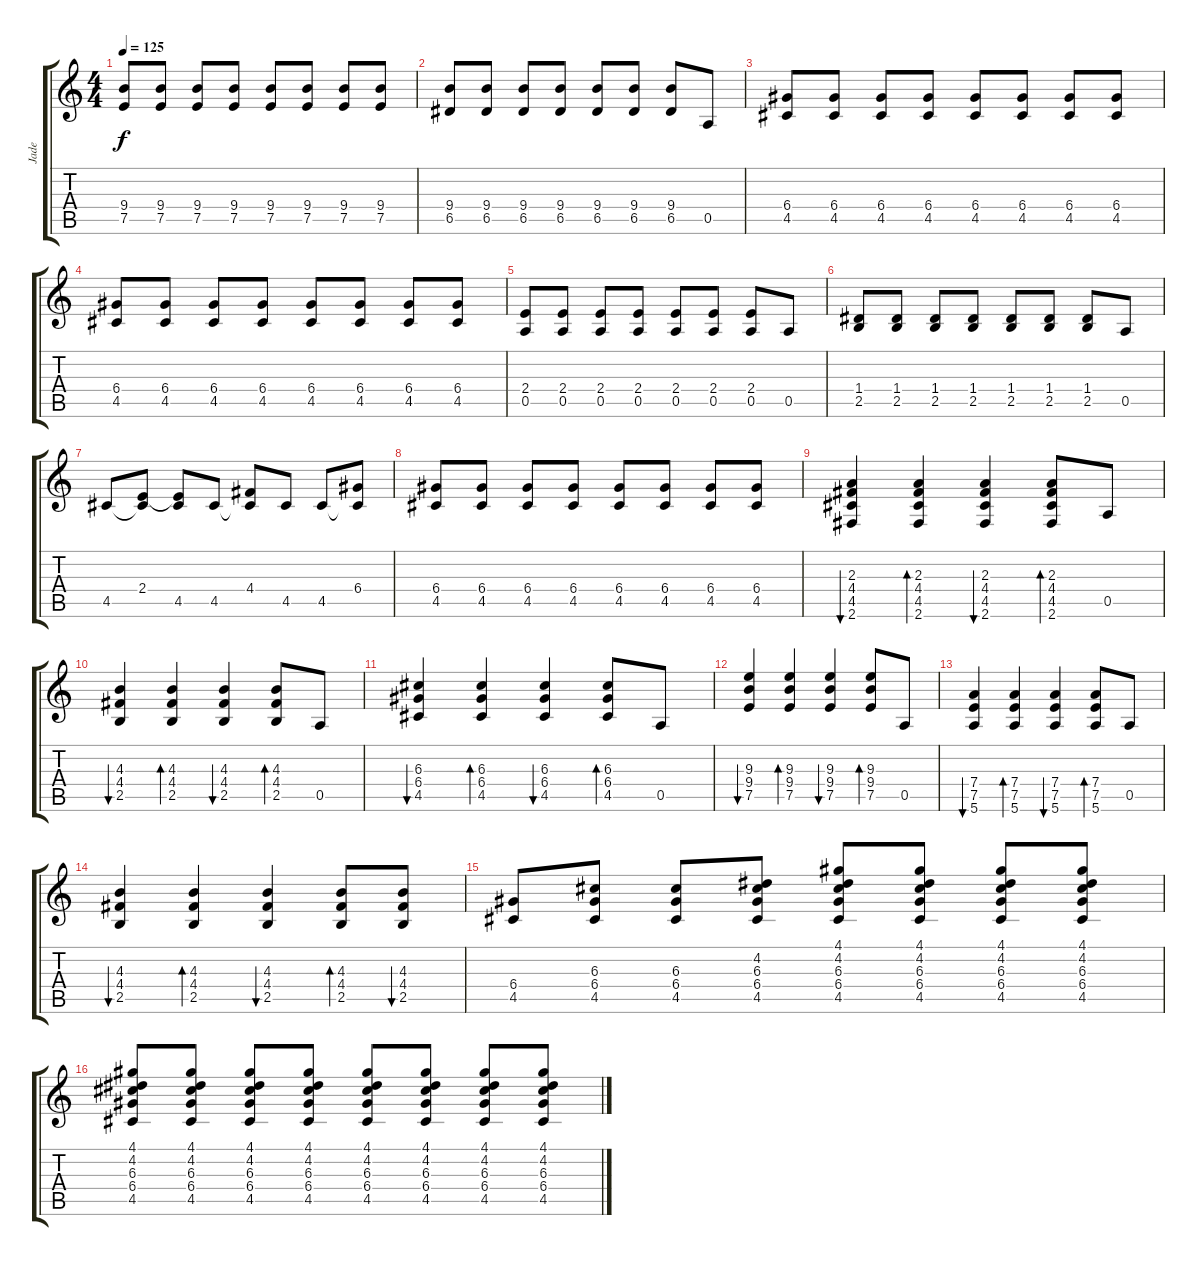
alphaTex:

\track ("Jade " "Jade ") {instrument electricguitarmuted}
\staff {score tabs}
\tuning (E4 B3 G3 D3 A2 E2) {hide}
\ts (4 4)
\tempo 125
\clef g2
\ks c
(9.4 7.5).8{dy f} (9.4 7.5).8 (9.4 7.5).8 (9.4 7.5).8 (9.4 7.5).8 (9.4 7.5).8 (9.4 7.5).8 (9.4 7.5).8 |
(9.4 6.5).8 (9.4 6.5).8 (9.4 6.5).8 (9.4 6.5).8 (9.4 6.5).8 (9.4 6.5).8 (9.4 6.5).8 0.5.8 |
(6.4 4.5).8 (6.4 4.5).8 (6.4 4.5).8 (6.4 4.5).8 (6.4 4.5).8 (6.4 4.5).8 (6.4 4.5).8 (6.4 4.5).8 |
(6.4 4.5).8 (6.4 4.5).8 (6.4 4.5).8 (6.4 4.5).8 (6.4 4.5).8 (6.4 4.5).8 (6.4 4.5).8 (6.4 4.5).8 |
(2.4 0.5).8 (2.4 0.5).8 (2.4 0.5).8 (2.4 0.5).8 (2.4 0.5).8 (2.4 0.5).8 (2.4 0.5).8 0.5.8 |
(1.4 2.5).8 (1.4 2.5).8 (1.4 2.5).8 (1.4 2.5).8 (1.4 2.5).8 (1.4 2.5).8 (1.4 2.5).8 0.5.8 |
4.5.8 (2.4 4.5{t}).8 (2.4{t} 4.5).8 4.5.8 (4.4 4.5{t}).8 4.5.8 4.5.8 (6.4 4.5{t}).8 |
(6.4 4.5).8 (6.4 4.5).8 (6.4 4.5).8 (6.4 4.5).8 (6.4 4.5).8 (6.4 4.5).8 (6.4 4.5).8 (6.4 4.5).8 |
(2.3 4.4 4.5 2.6).4{bu 60} (2.3 4.4 4.5 2.6).4{bd 60} (2.3 4.4 4.5 2.6).4{bu 60} (2.3 4.4 4.5 2.6).8{bd 60} 0.5.8 |
(4.3 4.4 2.5).4{bu 60} (4.3 4.4 2.5).4{bd 60} (4.3 4.4 2.5).4{bu 60} (4.3 4.4 2.5).8{bd 60} 0.5.8 |
(6.3 6.4 4.5).4{bu 60} (6.3 6.4 4.5).4{bd 60} (6.3 6.4 4.5).4{bu 60} (6.3 6.4 4.5).8{bd 60} 0.5.8 |
(9.3 9.4 7.5).4{bu 60} (9.3 9.4 7.5).4{bd 60} (9.3 9.4 7.5).4{bu 60} (9.3 9.4 7.5).8{bd 60} 0.5.8 |
(7.4 7.5 5.6).4{bu 60} (7.4 7.5 5.6).4{bd 60} (7.4 7.5 5.6).4{bu 60} (7.4 7.5 5.6).8{bd 60} 0.5.8 |
(4.3 4.4 2.5).4{bu 60} (4.3 4.4 2.5).4{bd 60} (4.3 4.4 2.5).4{bu 60} (4.3 4.4 2.5).8{bd 60} (4.3 4.4 2.5).8{bu 60} |
(6.4 4.5).8 (6.3 6.4 4.5).8 (6.3 6.4 4.5).8 (4.2 6.3 6.4 4.5).8 (4.1 4.2 6.3 6.4 4.5).8 (4.1 4.2 6.3 6.4 4.5).8 (4.1 4.2 6.3 6.4 4.5).8 (4.1 4.2 6.3 6.4 4.5).8 |
(4.1 4.2 6.3 6.4 4.5).8 (4.1 4.2 6.3 6.4 4.5).8 (4.1 4.2 6.3 6.4 4.5).8 (4.1 4.2 6.3 6.4 4.5).8 (4.1 4.2 6.3 6.4 4.5).8 (4.1 4.2 6.3 6.4 4.5).8 (4.1 4.2 6.3 6.4 4.5).8 (4.1 4.2 6.3 6.4 4.5).8
